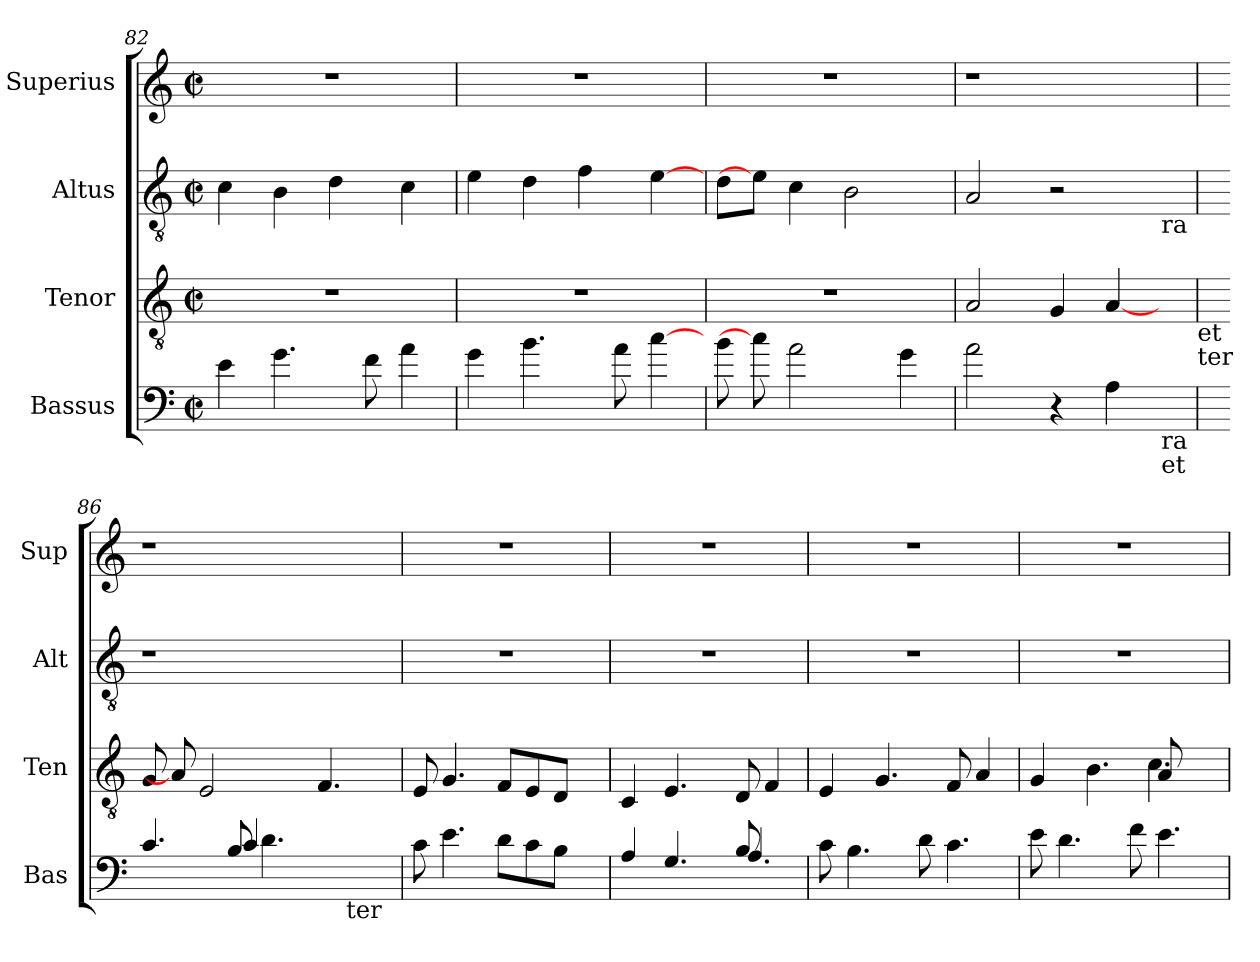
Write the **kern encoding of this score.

**kern	**kern	**kern	**kern
*part4	*part3	*part2	*part1
*staff4	*staff3	*staff2	*staff1
*I"Bassus	*I"Tenor	*I"Altus	*I"Superius
*I'Bas	*I'Ten	*I'Alt	*I'Sup
*clefF4	*clefGv2	*clefGv2	*clefG2
*ITrd7c12	*	*	*
*k[]	*k[]	*k[]	*k[]
*C:	*C:	*C:	*C:
*M2/2	*M2/2	*M2/2	*M2/2
*met(c|)	*met(c|)	*met(c|)	*met(c|)
=82	=82	=82	=82
4E\	1r	4c\	1r
4.G\	.	4B\	.
.	.	4d\	.
8F\	.	.	.
4A\	.	4c\	.
=83	=83	=83	=83
!	!LO:N:vis=1	!	!
4G\	1r	4e\	1r
4.B\	.	4d\	.
.	.	4f\	.
8A\	.	.	.
[4c\	.	[4e\	.
=84	=84	=84	=84
!	!LO:N:vis=1	!	!
8B\	1r	8d\L	1r
8c\]	.	8e\J]	.
2A\	.	4c\	.
.	.	2B\	.
4G\	.	.	.
!!LO:LB:g=z
=85	=85	=85	=85
2A\	2A/	2A/	1r
4r	4G/	2r	.
4AA\	[4A/	.	.
!	!	!LO:TX:b:t=ra	!
!LO:TX:b:t=ra	!	!	!
!LO:TX:b:t=et	!	!	!
8ryy	8ryy	8ryy	8ryy
!	!LO:TX:b:t=et	!	!
!	!LO:TX:b:t=ter	!	!
=86	=86	=86	=86
*^	*	*	*
4.C/	4.ryy	8G/	1r	1r
.	.	8A/]	.	.
.	.	2E/	.	.
8BB/	4C/	.	.	.
4.D\	.	.	.	.
.	4ryy	.	.	.
.	.	4.F/	.	.
!LO:TX:b:t=ter	!	!	!	!
4ryy	4ryy	.	.	.
.	.	.	8ryy	8ryy
*v	*v	*	*	*
=87	=87	=87	=87
!	!	!LO:N:vis=1	!
8C\	8E/	1r	1r
4.E\	4.G/	.	.
8D\L	8F/L	.	.
8C\	8E/	.	.
8BB\J	8D/J	.	.
8ryy	8ryy	.	.
=88	=88	=88	=88
*^	*	*	*
4AA/	2ryy	4C/	1r	1r
4.GG/	.	4.E/	.	.
.	8ryy	.	.	.
8BB/	4.AA/	8D/	.	.
4ryy	.	4F/	.	.
*v	*v	*	*	*
=89	=89	=89	=89
8C\	4E/	1r	1r
4.BB\	.	.	.
.	4.G/	.	.
8D\	.	.	.
4.C\	8F/	.	.
.	4A/	.	.
=90	=90	=90	=90
*	*^	*	*
8E\	4G/	4ryy	1r	1r
4.D\	.	.	.	.
.	4.ryy	4.B\	.	.
8F\	.	.	.	.
4.E\	8A/	4.c\	.	.
.	4ryy	.	.	.
*	*v	*v	*	*
=	=	=	=
*-	*-	*-	*-
